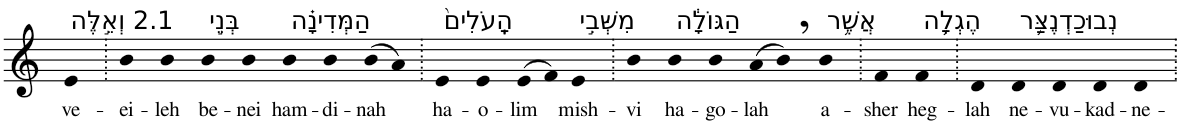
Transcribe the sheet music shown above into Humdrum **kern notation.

**kern	**text
*part1	*part1
*staff1	*staff1
*I"Piano	*
*I'Pno	*
*clefG2	*
*k[]	*
=1	=1
!LO:TX:a:t=2.1 וְאֵ֣לֶּה	!
!	!LO:LY:b
4e	ve-
=2.	=2.
!	!LO:LY:b
4b	-ei-
!	!LO:LY:b
4b	-leh
!LO:TX:a:t=בְּנֵ֣י	!
!	!LO:LY:b
4b	be-
!	!LO:LY:b
4b	-nei
!LO:TX:a:t=הַמְּדִינָ֗ה	!
!	!LO:LY:b
4b	ham-
!	!LO:LY:b
4b	-di-
!	!LO:LY:b
(>8b	-nah
8a)	.
=3.	=3.
!LO:TX:a:t=הָֽעֹלִים֙	!
!	!LO:LY:b
4e	ha-
!	!LO:LY:b
4e	-o-
!	!LO:LY:b
(>8e	-lim
8f)	.
!LO:TX:a:t=מִשְּׁבִ֣י	!
!	!LO:LY:b
4e	mish-
=4.	=4.
!	!LO:LY:b
4b	-vi
!LO:TX:a:t=הַגּוֹלָ֔ה	!
!	!LO:LY:b
4b	ha-
!	!LO:LY:b
4b	-go-
!	!LO:LY:b
(>8a	-lah
8b,)	.
!LO:TX:a:t=אֲשֶׁ֥ר	!
!	!LO:LY:b
4b	a-
=5.	=5.
!	!LO:LY:b
4f	-sher
!LO:TX:a:t=הֶגְלָ֛ה	!
!	!LO:LY:b
4f	heg-
=6.	=6.
!	!LO:LY:b
4d	-lah
!LO:TX:a:t=נְבוּכַדְנֶצַּ֥ר	!
!	!LO:LY:b
4d	ne-
!	!LO:LY:b
4d	-vu-
!	!LO:LY:b
4d	-kad-
!	!LO:LY:b
4d	-ne-
=.	=.
*-	*-
